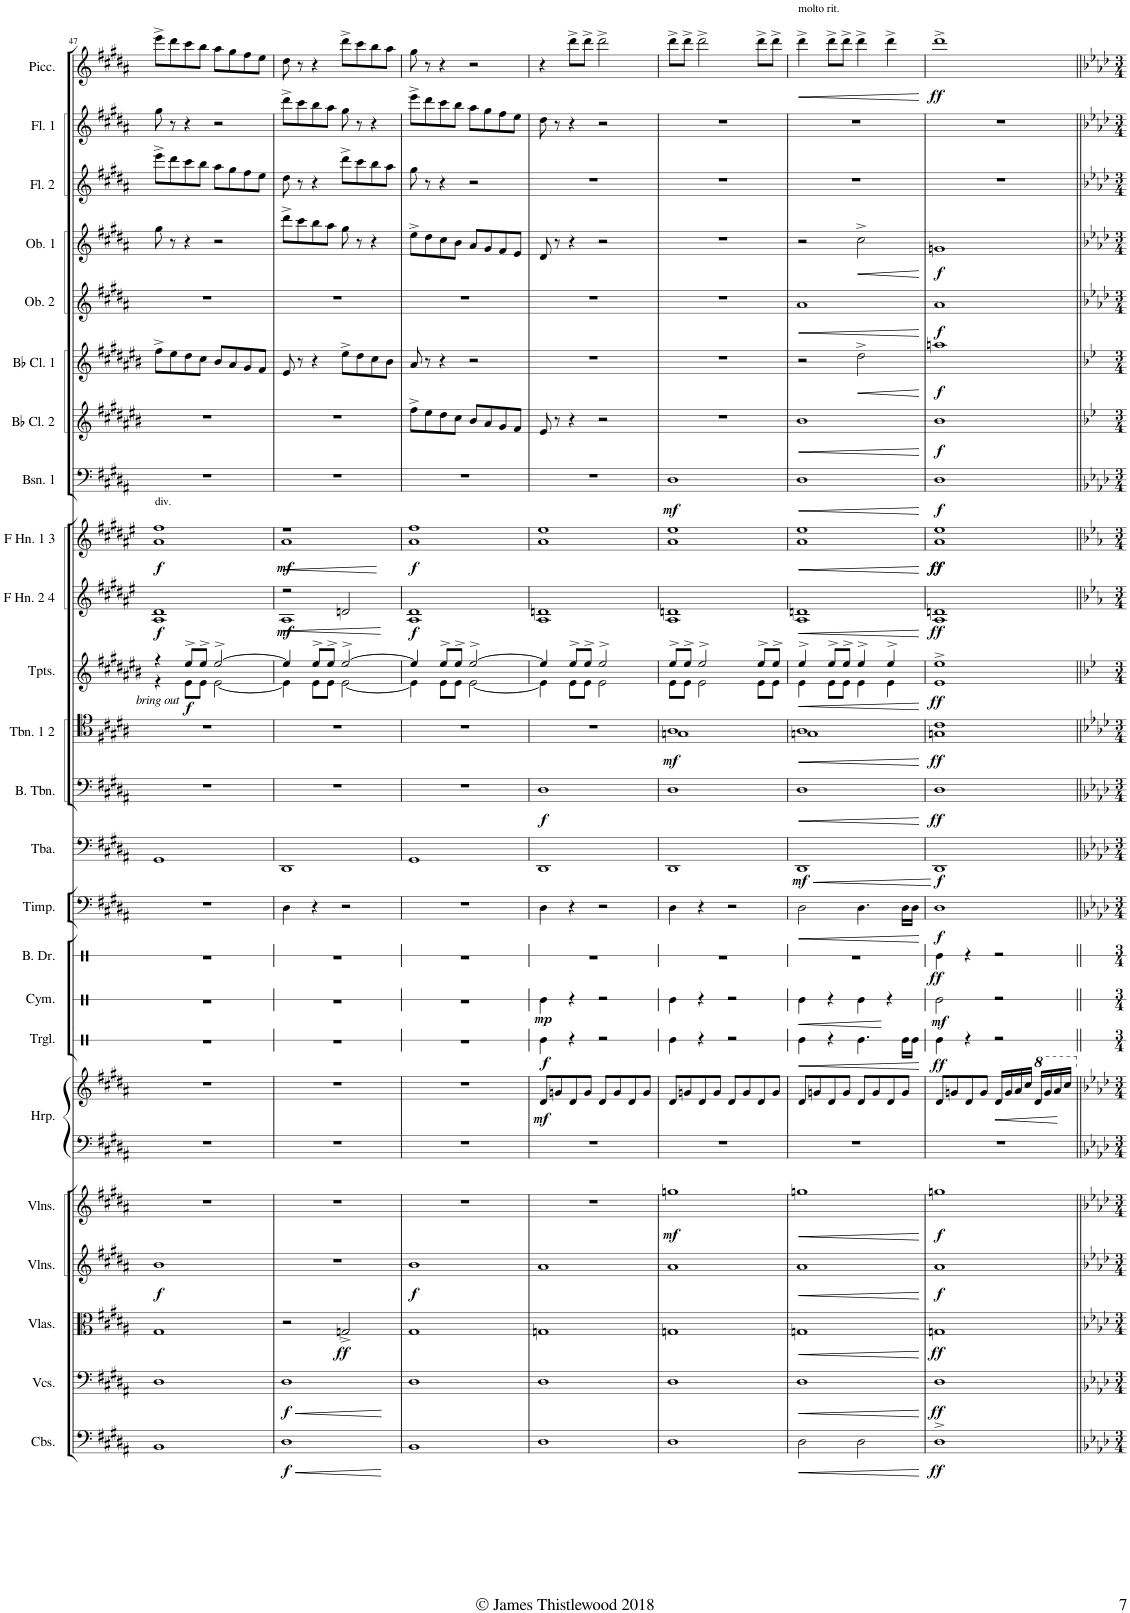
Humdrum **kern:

**kern	**dynam	**kern	**dynam	**kern	**dynam	**kern	**dynam	**kern	**dynam	**kern	**dynam	**kern	**dynam	**kern	**dynam	**kern	**dynam	**kern	**dynam	**kern	**dynam	**kern	**dynam	**kern	**dynam	**kern	**dynam	**kern	**dynam	**kern	**dynam	**kern	**dynam	**kern	**dynam	**kern	**kern	**kern	**dynam
*part21	*part21	*part20	*part20	*part19	*part19	*part18	*part18	*part17	*part17	*part16	*part16	*part15	*part15	*part14	*part14	*part13	*part13	*part12	*part12	*part11	*part11	*part10	*part10	*part9	*part9	*part8	*part8	*part7	*part7	*part6	*part6	*part5	*part5	*part4	*part4	*part3	*part2	*part1	*part1
*staff21	*staff21	*staff20	*staff20	*staff19	*staff19	*staff18	*staff18	*staff17	*staff17	*staff16	*staff16	*staff15	*staff15	*staff14	*staff14	*staff13	*staff13	*staff12	*staff12	*staff11	*staff11	*staff10	*staff10	*staff9	*staff9	*staff8	*staff8	*staff7	*staff7	*staff6	*staff6	*staff5	*staff5	*staff4	*staff4	*staff3	*staff2	*staff1	*staff1
*I"Contrabasses	*	*I"Violoncellos	*	*I"Violas	*	*I"Violins	*	*I"Violins	*	*I"Harp	*	*I"Timpani	*	*I"Tuba	*	*I"Bass Trombone	*	*I"Trombones 1 &amp; 2	*	*I"Bb Trumpets 1 &amp; 2	*	*I"F Horn 2 &amp; 4	*	*I"F Horn 1 &amp; 3	*	*I"Bassoons 1	*	*I"Bb Clarinet 2	*	*I"Bb Clarinet 1	*	*I"Oboe 2	*	*I"Oboe 1	*	*I"Flute 2	*I"Flute 1	*I"Piccolo	*
*I'Cbs.	*	*I'Vcs.	*	*I'Vlas.	*	*I'Vlns.	*	*I'Vlns.	*	*I'Hrp.	*	*I'Timp.	*	*I'Tba.	*	*I'B. Tbn.	*	*I'Tbn. 1 2	*	*I'Tpts.	*	*I'F Hn. 2 4	*	*I'F Hn. 1 3	*	*I'Bsn. 1	*	*I'Bb Cl. 2	*	*I'Bb Cl. 1	*	*I'Ob. 2	*	*I'Ob. 1	*	*I'Fl. 2	*I'Fl. 1	*I'Picc.	*
!!LO:PB:g=z
*clefF4	*	*clefF4	*	*clefC3	*	*clefG2	*	*clefG2	*	*clefG2	*	*clefF4	*	*clefF4	*	*clefF4	*	*clefC4	*	*clefG2	*	*clefG2	*	*clefG2	*	*clefF4	*	*clefG2	*	*clefG2	*	*clefG2	*	*clefG2	*	*clefG2	*clefG2	*clefG2	*
*Trd7c12	*	*	*	*	*	*	*	*	*	*	*	*	*	*	*	*	*	*	*	*Trd1c2	*	*Trd4c7	*	*Trd4c7	*	*	*	*Trd1c2	*	*Trd1c2	*	*	*	*	*	*	*	*Trd-7c-12	*
*k[f#c#g#d#a#]	*	*k[f#c#g#d#a#]	*	*k[f#c#g#d#a#]	*	*k[f#c#g#d#a#]	*	*k[f#c#g#d#a#]	*	*k[f#c#g#d#a#]	*	*k[f#c#g#d#a#]	*	*k[f#c#g#d#a#]	*	*k[f#c#g#d#a#]	*	*k[f#c#g#d#a#]	*	*k[f#c#g#d#a#e#b#]	*	*k[f#c#g#d#a#e#]	*	*k[f#c#g#d#a#e#]	*	*k[f#c#g#d#a#]	*	*k[f#c#g#d#a#e#b#]	*	*k[f#c#g#d#a#e#b#]	*	*k[f#c#g#d#a#]	*	*k[f#c#g#d#a#]	*	*k[f#c#g#d#a#]	*k[f#c#g#d#a#]	*k[f#c#g#d#a#]	*
*M2/2	*	*M2/2	*	*M2/2	*	*M2/2	*	*M2/2	*	*M2/2	*	*M2/2	*	*M2/2	*	*M2/2	*	*M2/2	*	*M2/2	*	*M2/2	*	*M2/2	*	*M2/2	*	*M2/2	*	*M2/2	*	*M2/2	*	*M2/2	*	*M2/2	*M2/2	*M2/2	*
*met(c|)	*	*met(c|)	*	*met(c|)	*	*met(c|)	*	*met(c|)	*	*met(c|)	*	*met(c|)	*	*met(c|)	*	*met(c|)	*	*met(c|)	*	*met(c|)	*	*met(c|)	*	*met(c|)	*	*met(c|)	*	*met(c|)	*	*met(c|)	*	*met(c|)	*	*met(c|)	*	*met(c|)	*met(c|)	*met(c|)	*
=47	=47	=47	=47	=47	=47	=47	=47	=47	=47	=47	=47	=47	=47	=47	=47	=47	=47	=47	=47	=47	=47	=47	=47	=47	=47	=47	=47	=47	=47	=47	=47	=47	=47	=47	=47	=47	=47	=47	=47
*	*	*	*	*	*	*	*	*	*	*	*	*	*	*	*	*	*	*	*	*^	*	*^	*	*^	*	*	*	*	*	*	*	*	*	*	*	*	*	*	*
!	!	!	!	!	!	!	!	!	!	!	!	!	!	!	!	!	!	!	!	!	!	!	!	!	!	!LO:TX:a:t=div.	!	!	!	!	!	!	!	!	!	!	!	!	!	!	!	!
!	!	!	!	!	!	!	!LO:DY:b	!	!	!	!	!	!	!	!	!	!	!	!	!	!	!	!	!	!LO:DY:b	!	!	!LO:DY:b	!	!	!	!	!	!	!	!	!	!	!	!	!	!
1BB	.	1D#	.	1G#	.	1b	f	1r	.	1r	.	1r	.	1GG#	.	1r	.	1r	.	4r	4r	.	1d#	1A#	f	1ff#	1a#	f	1r	.	1r	.	8ff#^\L	.	1r	.	8gg#\	.	8eee^\L	8gg#\	8eee^\L	.
.	.	.	.	.	.	.	.	.	.	.	.	.	.	.	.	.	.	.	.	.	.	.	.	.	.	.	.	.	.	.	.	.	8ee#\	.	.	.	8r	.	8ddd#\	8r	8ddd#\	.
!	!	!	!	!	!	!	!	!	!	!	!	!	!	!	!	!	!	!	!	!LO:TX:b:i:t=bring out	!	!	!	!	!	!	!	!	!	!	!	!	!	!	!	!	!	!	!	!	!	!
!	!	!	!	!	!	!	!	!	!	!	!	!	!	!	!	!	!	!	!	!	!	!LO:DY:b	!	!	!	!	!	!	!	!	!	!	!	!	!	!	!	!	!	!	!	!
.	.	.	.	.	.	.	.	.	.	.	.	.	.	.	.	.	.	.	.	8ee#^/L	8e#\L	f	.	.	.	.	.	.	.	.	.	.	8dd#\	.	.	.	4r	.	8ccc#\	4r	8ccc#\	.
.	.	.	.	.	.	.	.	.	.	.	.	.	.	.	.	.	.	.	.	8ee#^/J	8e#\J	.	.	.	.	.	.	.	.	.	.	.	8cc#\J	.	.	.	.	.	8bb\J	.	8bb\J	.
.	.	.	.	.	.	.	.	.	.	.	.	.	.	.	.	.	.	.	.	[2ee#^/	[2e#\	.	.	.	.	.	.	.	.	.	.	.	8b#/L	.	.	.	2r	.	8aa#\L	2r	8aa#\L	.
.	.	.	.	.	.	.	.	.	.	.	.	.	.	.	.	.	.	.	.	.	.	.	.	.	.	.	.	.	.	.	.	.	8a#/	.	.	.	.	.	8gg#\	.	8gg#\	.
.	.	.	.	.	.	.	.	.	.	.	.	.	.	.	.	.	.	.	.	.	.	.	.	.	.	.	.	.	.	.	.	.	8g#/	.	.	.	.	.	8ff#\	.	8ff#\	.
.	.	.	.	.	.	.	.	.	.	.	.	.	.	.	.	.	.	.	.	.	.	.	.	.	.	.	.	.	.	.	.	.	8f#/J	.	.	.	.	.	8ee\J	.	8ee\J	.
=48	=48	=48	=48	=48	=48	=48	=48	=48	=48	=48	=48	=48	=48	=48	=48	=48	=48	=48	=48	=48	=48	=48	=48	=48	=48	=48	=48	=48	=48	=48	=48	=48	=48	=48	=48	=48	=48	=48	=48	=48	=48	=48
!	!LO:HP:b	!	!LO:HP:b	!	!	!	!	!	!	!	!	!	!	!	!	!	!	!	!	!	!	!	!	!	!LO:HP:b	!	!	!LO:HP:b	!	!	!	!	!	!	!	!	!	!	!	!	!	!
!	!LO:DY:n=1:b	!	!LO:DY:n=1:b	!	!	!	!	!	!	!	!	!	!	!	!	!	!	!	!	!	!	!	!	!	!LO:DY:n=1:b	!	!	!LO:DY:n=1:b	!	!	!	!	!	!	!	!	!	!	!	!	!	!
1D#	< f	1D#	< f	2r	.	1r	.	1r	.	1r	.	4D#\	.	1DD#	.	1r	.	1r	.	4ee#/]	4e#\]	.	2r	1A#	< mf	1r	1a#	< mf	1r	.	1r	.	8e#/	.	1r	.	8ddd#^\L	.	8dd#\	8ddd#^\L	8dd#\	.
.	.	.	.	.	.	.	.	.	.	.	.	.	.	.	.	.	.	.	.	.	.	.	.	.	.	.	.	.	.	.	.	.	8r	.	.	.	8ccc#\	.	8r	8ccc#\	8r	.
.	.	.	.	.	.	.	.	.	.	.	.	4r	.	.	.	.	.	.	.	8ee#^/L	8e#\L	.	.	.	.	.	.	.	.	.	.	.	4r	.	.	.	8bb\	.	4r	8bb\	4r	.
.	.	.	.	.	.	.	.	.	.	.	.	.	.	.	.	.	.	.	.	8ee#^/J	8e#\J	.	.	.	.	.	.	.	.	.	.	.	.	.	.	.	8aa#\J	.	.	8aa#\J	.	.
!	!	!	!	!	!LO:DY:b	!	!	!	!	!	!	!	!	!	!	!	!	!	!	!	!	!	!	!	!	!	!	!	!	!	!	!	!	!	!	!	!	!	!	!	!	!
.	.	.	.	2Gn^/	ff	.	.	.	.	.	.	2r	.	.	.	.	.	.	.	[2ee#^/	[2e#\	.	2dn/	.	.	.	.	.	.	.	.	.	8ee#^\L	.	.	.	8gg#\	.	8ddd#^\L	8gg#\	8ddd#^\L	.
.	.	.	.	.	.	.	.	.	.	.	.	.	.	.	.	.	.	.	.	.	.	.	.	.	.	.	.	.	.	.	.	.	8dd#\	.	.	.	8r	.	8ccc#\	8r	8ccc#\	.
.	.	.	.	.	.	.	.	.	.	.	.	.	.	.	.	.	.	.	.	.	.	.	.	.	.	.	.	.	.	.	.	.	8cc#\	.	.	.	4r	.	8bb\	4r	8bb\	.
.	.	.	.	.	.	.	.	.	.	.	.	.	.	.	.	.	.	.	.	.	.	.	.	.	.	.	.	.	.	.	.	.	8b#\J	.	.	.	.	.	8aa#\J	.	8aa#\J	.
*	*	*	*	*	*	*	*	*	*	*	*	*	*	*	*	*	*	*	*	*v	*v	*	*	*	*	*v	*v	*	*	*	*	*	*	*	*	*	*	*	*	*	*	*
*	*	*	*	*	*	*	*	*	*	*	*	*	*	*	*	*	*	*	*	*	*	*v	*v	*	*	*	*	*	*	*	*	*	*	*	*	*	*	*	*	*
.	[	.	[	.	.	.	.	.	.	.	.	.	.	.	.	.	.	.	.	.	.	.	[	.	[	.	.	.	.	.	.	.	.	.	.	.	.	.	.
=49	=49	=49	=49	=49	=49	=49	=49	=49	=49	=49	=49	=49	=49	=49	=49	=49	=49	=49	=49	=49	=49	=49	=49	=49	=49	=49	=49	=49	=49	=49	=49	=49	=49	=49	=49	=49	=49	=49	=49
*	*	*	*	*	*	*	*	*	*	*	*	*	*	*	*	*	*	*	*	*^	*	*^	*	*^	*	*	*	*	*	*	*	*	*	*	*	*	*	*	*
!	!	!	!	!	!	!	!LO:DY:b	!	!	!	!	!	!	!	!	!	!	!	!	!	!	!	!	!	!LO:DY:b	!	!	!LO:DY:b	!	!	!	!	!	!	!	!	!	!	!	!	!	!
1BB	.	1D#	.	1G#	.	1b	f	1r	.	1r	.	1r	.	1GG#	.	1r	.	1r	.	4ee#/]	4e#\]	.	1d#	1A#	f	1ff#	1a#	f	1r	.	8ff#^\L	.	8a#/	.	1r	.	8ee^\L	.	8gg#\	8eee^\L	8gg#\	.
.	.	.	.	.	.	.	.	.	.	.	.	.	.	.	.	.	.	.	.	.	.	.	.	.	.	.	.	.	.	.	8ee#\	.	8r	.	.	.	8dd#\	.	8r	8ddd#\	8r	.
.	.	.	.	.	.	.	.	.	.	.	.	.	.	.	.	.	.	.	.	8ee#^/L	8e#\L	.	.	.	.	.	.	.	.	.	8dd#\	.	4r	.	.	.	8cc#\	.	4r	8ccc#\	4r	.
.	.	.	.	.	.	.	.	.	.	.	.	.	.	.	.	.	.	.	.	8ee#^/J	8e#\J	.	.	.	.	.	.	.	.	.	8cc#\J	.	.	.	.	.	8b\J	.	.	8bb\J	.	.
.	.	.	.	.	.	.	.	.	.	.	.	.	.	.	.	.	.	.	.	[2ee#^/	[2e#\	.	.	.	.	.	.	.	.	.	8b#/L	.	2r	.	.	.	8a#/L	.	2r	8aa#\L	2r	.
.	.	.	.	.	.	.	.	.	.	.	.	.	.	.	.	.	.	.	.	.	.	.	.	.	.	.	.	.	.	.	8a#/	.	.	.	.	.	8g#/	.	.	8gg#\	.	.
.	.	.	.	.	.	.	.	.	.	.	.	.	.	.	.	.	.	.	.	.	.	.	.	.	.	.	.	.	.	.	8g#/	.	.	.	.	.	8f#/	.	.	8ff#\	.	.
.	.	.	.	.	.	.	.	.	.	.	.	.	.	.	.	.	.	.	.	.	.	.	.	.	.	.	.	.	.	.	8f#/J	.	.	.	.	.	8e/J	.	.	8ee\J	.	.
*	*	*	*	*	*	*	*	*	*	*	*	*	*	*	*	*	*	*	*	*	*	*	*v	*v	*	*	*	*	*	*	*	*	*	*	*	*	*	*	*	*	*	*
*	*	*	*	*	*	*	*	*	*	*	*	*	*	*	*	*	*	*	*	*	*	*	*	*	*v	*v	*	*	*	*	*	*	*	*	*	*	*	*	*	*	*
=50	=50	=50	=50	=50	=50	=50	=50	=50	=50	=50	=50	=50	=50	=50	=50	=50	=50	=50	=50	=50	=50	=50	=50	=50	=50	=50	=50	=50	=50	=50	=50	=50	=50	=50	=50	=50	=50	=50	=50	=50
!	!	!	!	!	!	!	!	!	!	!	!LO:DY:b	!	!	!	!	!	!LO:DY:b	!	!	!	!	!	!	!	!	!	!	!	!	!	!	!	!	!	!	!	!	!	!	!
1D#	.	1D#	.	1Gn	.	1a#	.	1r	.	8d#/L	mf	4D#\	.	1DD#	.	1D#	f	1r	.	4ee#/]	4e#\]	.	1A# 1dn	.	1a# 1ee#	.	1r	.	8e#/	.	1r	.	1r	.	8d#/	.	1r	8dd#\	4r	.
.	.	.	.	.	.	.	.	.	.	8gn/	.	.	.	.	.	.	.	.	.	.	.	.	.	.	.	.	.	.	8r	.	.	.	.	.	8r	.	.	8r	.	.
.	.	.	.	.	.	.	.	.	.	8d#/	.	4r	.	.	.	.	.	.	.	8ee#^/L	8e#\L	.	.	.	.	.	.	.	4r	.	.	.	.	.	4r	.	.	4r	8ddd#^\L	.
.	.	.	.	.	.	.	.	.	.	8g/J	.	.	.	.	.	.	.	.	.	8ee#^/J	8e#\J	.	.	.	.	.	.	.	.	.	.	.	.	.	.	.	.	.	8ddd#^\J	.
.	.	.	.	.	.	.	.	.	.	8d#/L	.	2r	.	.	.	.	.	.	.	2ee#^/	2e#\	.	.	.	.	.	.	.	2r	.	.	.	.	.	2r	.	.	2r	2ddd#^\	.
.	.	.	.	.	.	.	.	.	.	8g/	.	.	.	.	.	.	.	.	.	.	.	.	.	.	.	.	.	.	.	.	.	.	.	.	.	.	.	.	.	.
.	.	.	.	.	.	.	.	.	.	8d#/	.	.	.	.	.	.	.	.	.	.	.	.	.	.	.	.	.	.	.	.	.	.	.	.	.	.	.	.	.	.
.	.	.	.	.	.	.	.	.	.	8g/J	.	.	.	.	.	.	.	.	.	.	.	.	.	.	.	.	.	.	.	.	.	.	.	.	.	.	.	.	.	.
=51	=51	=51	=51	=51	=51	=51	=51	=51	=51	=51	=51	=51	=51	=51	=51	=51	=51	=51	=51	=51	=51	=51	=51	=51	=51	=51	=51	=51	=51	=51	=51	=51	=51	=51	=51	=51	=51	=51	=51	=51
*	*	*	*	*	*	*	*	*	*	*	*	*	*	*	*	*	*	*^	*	*	*	*	*	*	*	*	*	*	*	*	*	*	*	*	*	*	*	*	*	*
!	!	!	!	!	!	!	!	!	!LO:DY:b	!	!	!	!	!	!	!	!	!	!	!LO:DY:b	!	!	!	!	!	!	!	!	!LO:DY:b	!	!	!	!	!	!	!	!	!	!	!	!
1D#	.	1D#	.	1Gn	.	1a#	.	1ggn	mf	8d#/L	.	4D#\	.	1DD#	.	1D#	.	1A#	1Gn	mf	8ee#^/L	8e#\L	.	1A# 1dn	.	1a# 1ee#	.	1D#	mf	1r	.	1r	.	1r	.	1r	.	1r	1r	8ddd#^\L	.
.	.	.	.	.	.	.	.	.	.	8gn/	.	.	.	.	.	.	.	.	.	.	8ee#^/J	8e#\J	.	.	.	.	.	.	.	.	.	.	.	.	.	.	.	.	.	8ddd#^\J	.
.	.	.	.	.	.	.	.	.	.	8d#/	.	4r	.	.	.	.	.	.	.	.	2ee#^/	2e#\	.	.	.	.	.	.	.	.	.	.	.	.	.	.	.	.	.	2ddd#^\	.
.	.	.	.	.	.	.	.	.	.	8g/J	.	.	.	.	.	.	.	.	.	.	.	.	.	.	.	.	.	.	.	.	.	.	.	.	.	.	.	.	.	.	.
.	.	.	.	.	.	.	.	.	.	8d#/L	.	2r	.	.	.	.	.	.	.	.	.	.	.	.	.	.	.	.	.	.	.	.	.	.	.	.	.	.	.	.	.
.	.	.	.	.	.	.	.	.	.	8g/	.	.	.	.	.	.	.	.	.	.	.	.	.	.	.	.	.	.	.	.	.	.	.	.	.	.	.	.	.	.	.
.	.	.	.	.	.	.	.	.	.	8d#/	.	.	.	.	.	.	.	.	.	.	8ee#^/L	8e#\L	.	.	.	.	.	.	.	.	.	.	.	.	.	.	.	.	.	8ddd#^\L	.
.	.	.	.	.	.	.	.	.	.	8g/J	.	.	.	.	.	.	.	.	.	.	8ee#^/J	8e#\J	.	.	.	.	.	.	.	.	.	.	.	.	.	.	.	.	.	8ddd#^\J	.
=52	=52	=52	=52	=52	=52	=52	=52	=52	=52	=52	=52	=52	=52	=52	=52	=52	=52	=52	=52	=52	=52	=52	=52	=52	=52	=52	=52	=52	=52	=52	=52	=52	=52	=52	=52	=52	=52	=52	=52	=52	=52
!	!	!	!	!	!	!	!	!	!	!	!	!	!	!	!	!	!	!	!	!	!	!	!	!	!	!	!	!	!	!	!	!	!	!	!	!	!	!	!	!LO:TX:a:t=molto rit.	!
!	!LO:HP:b	!	!LO:HP:b	!	!LO:HP:b	!	!LO:HP:b	!	!LO:HP:b	!	!	!	!LO:HP:b	!	!LO:HP:b	!	!LO:HP:b	!	!	!LO:HP:b	!	!	!LO:HP:b	!	!LO:HP:b	!	!LO:HP:b	!	!LO:HP:b	!	!LO:HP:b	!	!	!	!LO:HP:b	!	!	!	!	!	!LO:HP:b
!	!	!	!	!	!	!	!	!	!	!	!	!	!	!	!LO:DY:n=1:b	!	!	!	!	!	!	!	!	!	!	!	!	!	!	!	!	!	!	!	!	!	!	!	!	!	!
2D#\	<	1D#	<	1Gn	<	1a#	<	1ggn	<	8d#/L	.	2D#\	<	1DD#	< mf	1D#	<	1A#	1Gn	<	4ee#^/	4e#\	<	1A# 1dn	<	1a# 1ee#	<	1D#	<	1b#	<	2r	.	1a#	<	2r	.	1r	1r	4ddd#^\	<
.	.	.	.	.	.	.	.	.	.	8gn/	.	.	.	.	.	.	.	.	.	.	.	.	.	.	.	.	.	.	.	.	.	.	.	.	.	.	.	.	.	.	.
.	.	.	.	.	.	.	.	.	.	8d#/	.	.	.	.	.	.	.	.	.	.	8ee#^/L	8e#\L	.	.	.	.	.	.	.	.	.	.	.	.	.	.	.	.	.	8ddd#^\L	.
.	.	.	.	.	.	.	.	.	.	8g/J	.	.	.	.	.	.	.	.	.	.	8ee#^/J	8e#\J	.	.	.	.	.	.	.	.	.	.	.	.	.	.	.	.	.	8ddd#^\J	.
!	!	!	!	!	!	!	!	!	!	!	!	!	!	!	!	!	!	!	!	!	!	!	!	!	!	!	!	!	!	!	!	!	!LO:HP:b	!	!	!	!LO:HP:b	!	!	!	!
2D#\	.	.	.	.	.	.	.	.	.	8d#/L	.	4.D#\	.	.	.	.	.	.	.	.	4ee#^/	4e#\	.	.	.	.	.	.	.	.	.	2dd#^\	<	.	.	2cc#^\	<	.	.	4ddd#^\	.
.	.	.	.	.	.	.	.	.	.	8g/	.	.	.	.	.	.	.	.	.	.	.	.	.	.	.	.	.	.	.	.	.	.	.	.	.	.	.	.	.	.	.
.	.	.	.	.	.	.	.	.	.	8d#/	.	.	.	.	.	.	.	.	.	.	4ee#^/	4e#\	.	.	.	.	.	.	.	.	.	.	.	.	.	.	.	.	.	4ddd#^\	.
.	.	.	.	.	.	.	.	.	.	8g/J	.	16D#\LL	.	.	.	.	.	.	.	.	.	.	.	.	.	.	.	.	.	.	.	.	.	.	.	.	.	.	.	.	.
.	.	.	.	.	.	.	.	.	.	.	.	16D#\JJ	.	.	.	.	.	.	.	.	.	.	.	.	.	.	.	.	.	.	.	.	.	.	.	.	.	.	.	.	.
*	*	*	*	*	*	*	*	*	*	*	*	*	*	*	*	*	*	*v	*v	*	*	*	*	*	*	*	*	*	*	*	*	*	*	*	*	*	*	*	*	*	*
*	*	*	*	*	*	*	*	*	*	*	*	*	*	*	*	*	*	*	*	*v	*v	*	*	*	*	*	*	*	*	*	*	*	*	*	*	*	*	*	*	*
.	[	.	[	.	[	.	[	.	[	.	.	.	[	.	[	.	[	.	[	.	[	.	[	.	[	.	[	.	[	.	[	.	[	.	[	.	.	.	[
=53	=53	=53	=53	=53	=53	=53	=53	=53	=53	=53	=53	=53	=53	=53	=53	=53	=53	=53	=53	=53	=53	=53	=53	=53	=53	=53	=53	=53	=53	=53	=53	=53	=53	=53	=53	=53	=53	=53	=53
*	*	*	*	*	*	*	*	*	*	*	*	*	*	*	*	*	*	*^	*	*^	*	*	*	*	*	*	*	*	*	*	*	*	*	*	*	*	*	*	*
!	!LO:DY:b	!	!LO:DY:b	!	!LO:DY:b	!	!LO:DY:b	!	!LO:DY:b	!	!	!	!LO:DY:b	!	!LO:DY:b	!	!LO:DY:b	!	!	!LO:DY:b	!	!	!LO:DY:b	!	!LO:DY:b	!	!LO:DY:b	!	!	!	!	!	!	!	!	!	!	!	!	!	!
!	!	!	!	!	!	!	!	!	!	!	!	!	!	!	!	!	!	!	!	!	!	!	!	!	!	!	!LO:DY:n=1:b	!	!LO:DY:b	!	!LO:DY:b	!	!LO:DY:b	!	!LO:DY:b	!	!LO:DY:b	!	!	!	!LO:DY:b
1D#^	ff	1D#	ff	1Gn	ff	1a#	f	1ggn	f	8d#/L	.	1D#	f	1DD#	f	1D#	ff	1c#	1Gn	ff	1ee#^	1e#	ff	1A# 1dn	ff	1a# 1ee#	ff ff	1D#	f	1b#	f	1aan	f	1a#	f	1gn	f	1r	1r	1ddd#^	ff
.	.	.	.	.	.	.	.	.	.	8gn/	.	.	.	.	.	.	.	.	.	.	.	.	.	.	.	.	.	.	.	.	.	.	.	.	.	.	.	.	.	.	.
.	.	.	.	.	.	.	.	.	.	8d#/	.	.	.	.	.	.	.	.	.	.	.	.	.	.	.	.	.	.	.	.	.	.	.	.	.	.	.	.	.	.	.
.	.	.	.	.	.	.	.	.	.	8g/J	.	.	.	.	.	.	.	.	.	.	.	.	.	.	.	.	.	.	.	.	.	.	.	.	.	.	.	.	.	.	.
!	!	!	!	!	!	!	!	!	!	!	!LO:HP:b	!	!	!	!	!	!	!	!	!	!	!	!	!	!	!	!	!	!	!	!	!	!	!	!	!	!	!	!	!	!
.	.	.	.	.	.	.	.	.	.	16d#/LL	<	.	.	.	.	.	.	.	.	.	.	.	.	.	.	.	.	.	.	.	.	.	.	.	.	.	.	.	.	.	.
.	.	.	.	.	.	.	.	.	.	16g/	.	.	.	.	.	.	.	.	.	.	.	.	.	.	.	.	.	.	.	.	.	.	.	.	.	.	.	.	.	.	.
.	.	.	.	.	.	.	.	.	.	16a#/	.	.	.	.	.	.	.	.	.	.	.	.	.	.	.	.	.	.	.	.	.	.	.	.	.	.	.	.	.	.	.
.	.	.	.	.	.	.	.	.	.	16cc#/JJ	.	.	.	.	.	.	.	.	.	.	.	.	.	.	.	.	.	.	.	.	.	.	.	.	.	.	.	.	.	.	.
*	*	*	*	*	*	*	*	*	*	*8va	*	*	*	*	*	*	*	*	*	*	*	*	*	*	*	*	*	*	*	*	*	*	*	*	*	*	*	*	*	*	*
.	.	.	.	.	.	.	.	.	.	16dd#/LL	.	.	.	.	.	.	.	.	.	.	.	.	.	.	.	.	.	.	.	.	.	.	.	.	.	.	.	.	.	.	.
.	.	.	.	.	.	.	.	.	.	16gg/	.	.	.	.	.	.	.	.	.	.	.	.	.	.	.	.	.	.	.	.	.	.	.	.	.	.	.	.	.	.	.
.	.	.	.	.	.	.	.	.	.	16aa#/	.	.	.	.	.	.	.	.	.	.	.	.	.	.	.	.	.	.	.	.	.	.	.	.	.	.	.	.	.	.	.
.	.	.	.	.	.	.	.	.	.	16ccc#/JJ	.	.	.	.	.	.	.	.	.	.	.	.	.	.	.	.	.	.	.	.	.	.	.	.	.	.	.	.	.	.	.
*	*	*	*	*	*	*	*	*	*	*	*	*	*	*	*	*	*	*v	*v	*	*	*	*	*	*	*	*	*	*	*	*	*	*	*	*	*	*	*	*	*	*
*	*	*	*	*	*	*	*	*	*	*	*	*	*	*	*	*	*	*	*	*v	*v	*	*	*	*	*	*	*	*	*	*	*	*	*	*	*	*	*	*	*
.	.	.	.	.	.	.	.	.	.	.	[	.	.	.	.	.	.	.	.	.	.	.	.	.	.	.	.	.	.	.	.	.	.	.	.	.	.	.	.
*	*	*	*	*	*	*	*	*	*	*X8va	*	*	*	*	*	*	*	*	*	*	*	*	*	*	*	*	*	*	*	*	*	*	*	*	*	*	*	*	*
=||	=||	=||	=||	=||	=||	=||	=||	=||	=||	=||	=||	=||	=||	=||	=||	=||	=||	=||	=||	=||	=||	=||	=||	=||	=||	=||	=||	=||	=||	=||	=||	=||	=||	=||	=||	=||	=||	=||	=||
*-	*-	*-	*-	*-	*-	*-	*-	*-	*-	*-	*-	*-	*-	*-	*-	*-	*-	*-	*-	*-	*-	*-	*-	*-	*-	*-	*-	*-	*-	*-	*-	*-	*-	*-	*-	*-	*-	*-	*-
